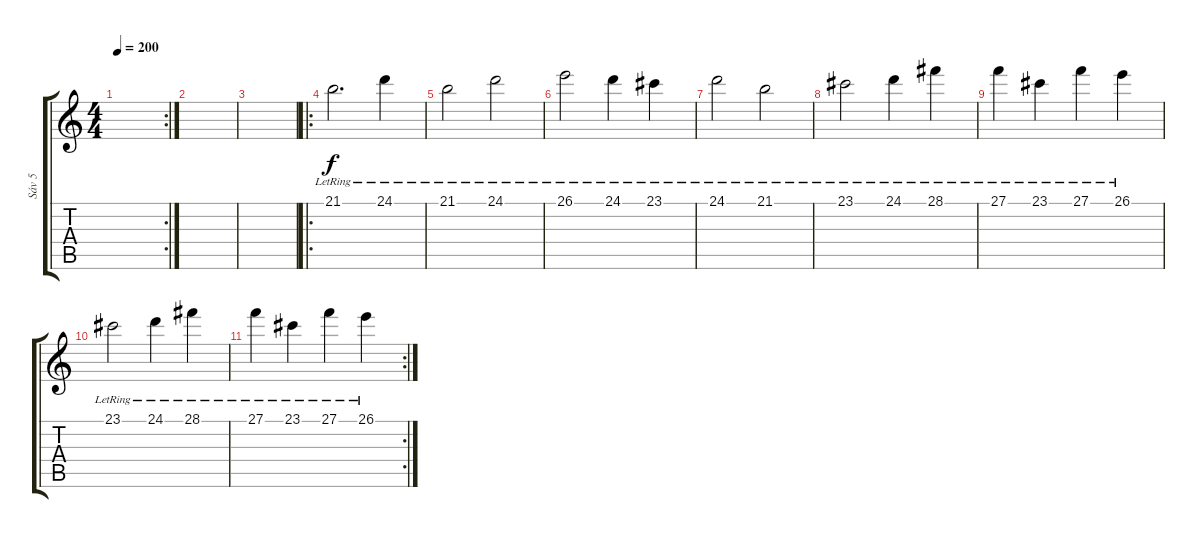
\track ("Sáv 5" "Sáv 5") {instrument honkytonkpiano}
\staff {score tabs}
\tuning (D4 A3 F3 C3 G2 D2) {hide}
\rc 2
\ts (4 4)
\tempo 200
\clef g2
\ks c
|
|
|
\ro
21.1{lr}.2{d} 24.1{lr}.4 |
21.1{lr}.2 24.1{lr}.2 |
26.1{lr}.2 24.1{lr}.4 23.1{lr}.4 |
24.1{lr}.2 21.1{lr}.2 |
23.1{lr}.2 24.1{lr}.4 28.1{lr}.4 |
27.1{lr}.4 23.1{lr}.4 27.1{lr}.4 26.1{lr}.4 |
23.1{lr}.2 24.1{lr}.4 28.1{lr}.4 |
\rc 2
27.1{lr}.4 23.1{lr}.4 27.1{lr}.4 26.1{lr}.4
